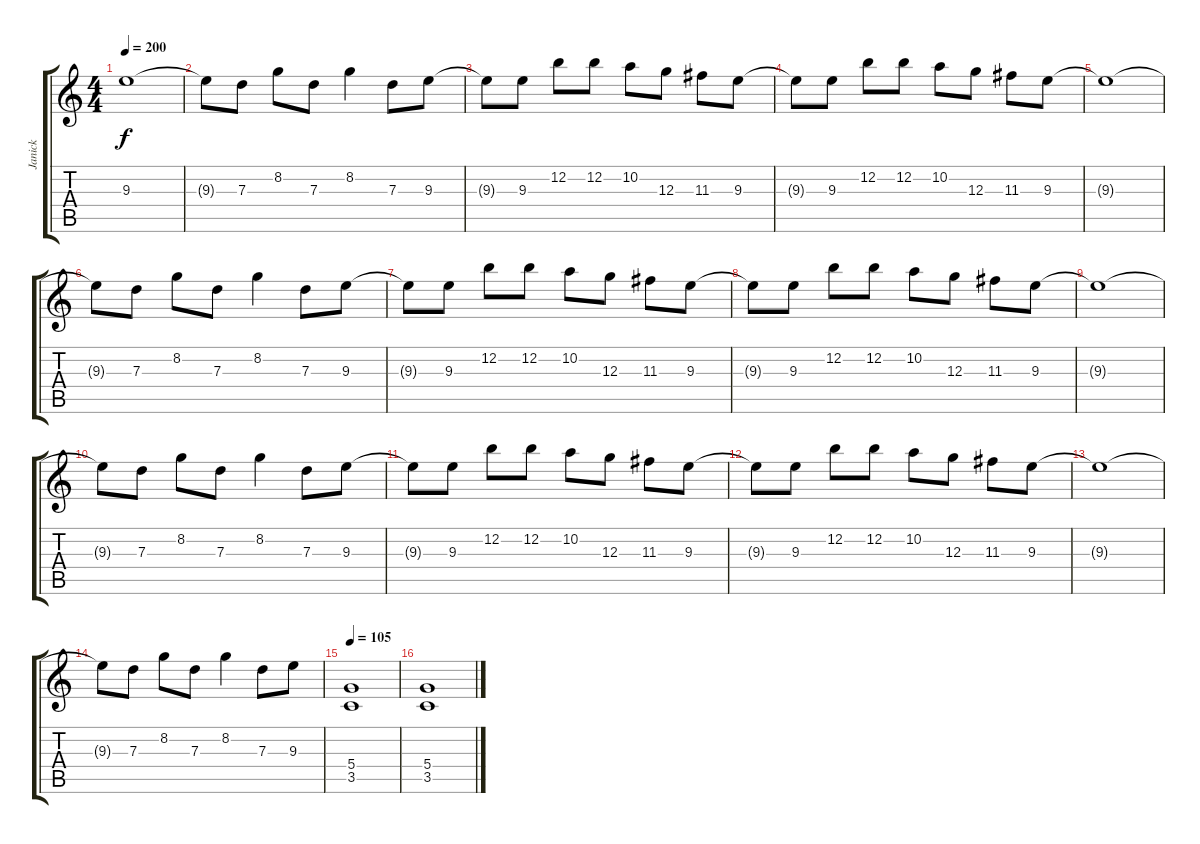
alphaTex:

\track ("Janick" "Janick") {instrument distortionguitar}
\staff {score tabs}
\tuning (E4 B3 G3 D3 A2 E2) {hide}
\ts (4 4)
\tempo 200
\clef g2
\ks c
9.3{t}.1{dy f} |
9.3{t}.8 7.3.8 8.2.8 7.3.8 8.2.4 7.3.8 9.3.8 |
9.3{t}.8 9.3.8 12.2.8 12.2.8 10.2.8 12.3.8 11.3.8 9.3.8 |
9.3{t}.8 9.3.8 12.2.8 12.2.8 10.2.8 12.3.8 11.3.8 9.3.8 |
9.3{t}.1 |
9.3{t}.8 7.3.8 8.2.8 7.3.8 8.2.4 7.3.8 9.3.8 |
9.3{t}.8 9.3.8 12.2.8 12.2.8 10.2.8 12.3.8 11.3.8 9.3.8 |
9.3{t}.8 9.3.8 12.2.8 12.2.8 10.2.8 12.3.8 11.3.8 9.3.8 |
9.3{t}.1 |
9.3{t}.8 7.3.8 8.2.8 7.3.8 8.2.4 7.3.8 9.3.8 |
9.3{t}.8 9.3.8 12.2.8 12.2.8 10.2.8 12.3.8 11.3.8 9.3.8 |
9.3{t}.8 9.3.8 12.2.8 12.2.8 10.2.8 12.3.8 11.3.8 9.3.8 |
9.3{t}.1 |
9.3{t}.8 7.3.8 8.2.8 7.3.8 8.2.4 7.3.8 9.3.8 |
\tempo 105
(5.4 3.5).1 |
(5.4 3.5).1
